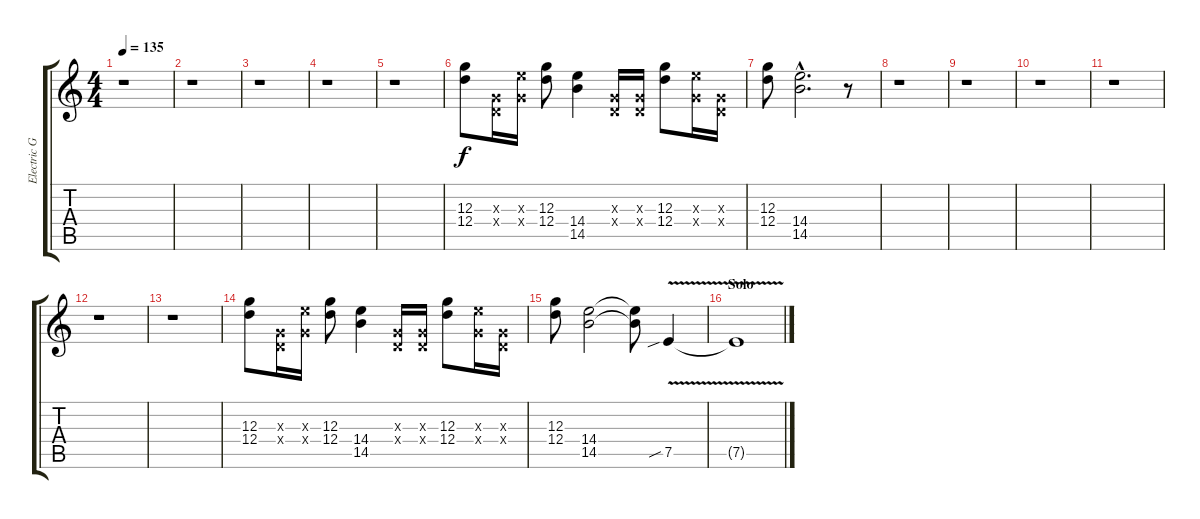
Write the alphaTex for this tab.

\track ("Electric Guitar II" "Electric G") {instrument distortionguitar}
\staff {score tabs}
\tuning (E4 B3 G3 D3 A2 E2) {hide}
\ts (4 4)
\tempo 135
\clef g2
\ks c
r.1{dy f} |
r.1 |
r.1 |
r.1 |
r.1 |
(12.3 12.4).8 (0.3{x} 0.4{x}).16 (0.3{x} 14.4{x}).16 (12.3 12.4).8 (14.4 14.5).4 (0.3{x} 0.4{x}).16 (0.3{x} 0.4{x}).16 (12.3 12.4).8 (0.3{x} 14.4{x}).16 (0.3{x} 0.4{x}).16 |
(12.3 12.4).8 (14.4{hac} 14.5{hac}).2{d} r.8 |
r.1 |
r.1 |
r.1 |
r.1 |
r.1 |
r.1 |
(12.3 12.4).8 (0.3{x} 0.4{x}).16 (0.3{x} 14.4{x}).16 (12.3 12.4).8 (14.4 14.5).4 (0.3{x} 0.4{x}).16 (0.3{x} 0.4{x}).16 (12.3 12.4).8 (0.3{x} 14.4{x}).16 (0.3{x} 0.4{x}).16 |
(12.3 12.4).8 (14.4 14.5).2 (14.4{t} 14.5{t}).8 7.5{v sib}.4{volume 13} |
\section ("" "Solo")
7.5{t}.1
